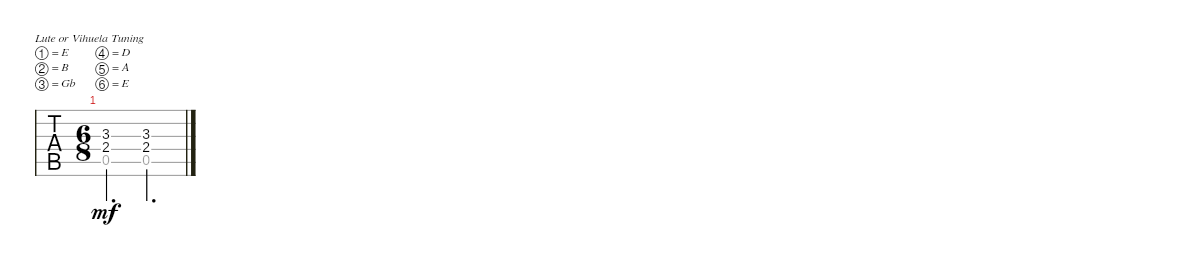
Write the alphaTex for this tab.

\bracketExtendMode groupsimilarinstruments
\singleTrackTrackNamePolicy hidden
\multiTrackTrackNamePolicy hidden
\firstSystemTrackNameOrientation horizontal
\otherSystemsTrackNameOrientation horizontal
\track ("Steel Guitar" "S-Gt") {instrument acousticguitarsteel}
\staff {tabs}
\tuning (E4 B3 Gb3 D3 A2 E2)
\voice
\ts (6 8)
\tempo (110 hide)
\clef g2
\ks c
(3.3 2.4).4{d dy mf} (2.4 3.3).4{d}
\voice
\clef g2
\ottava regular
\simile none
\ks c
0.5.4{d dy mf} 0.5.4{d}
